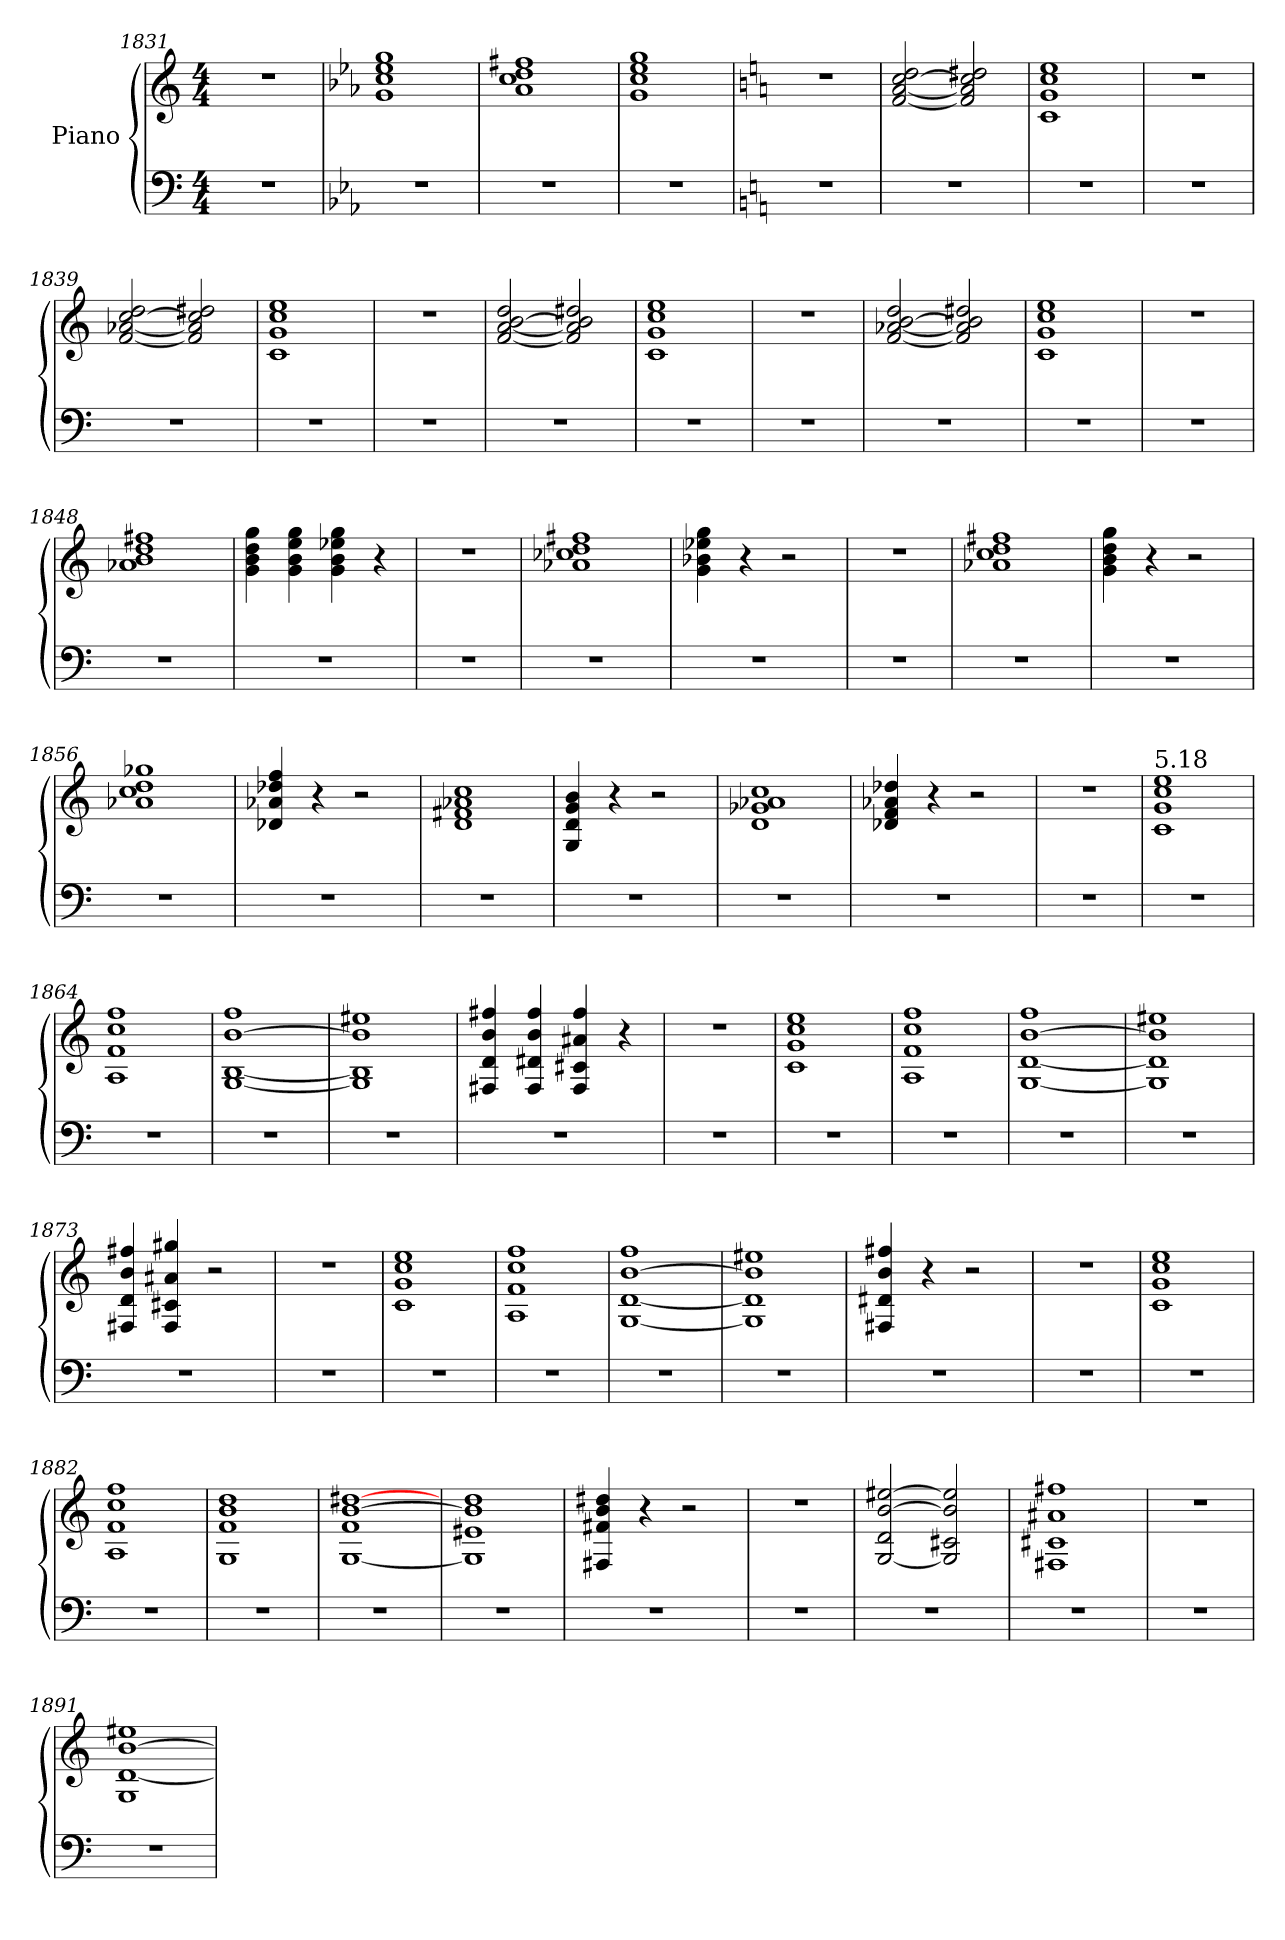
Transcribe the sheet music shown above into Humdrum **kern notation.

**kern	**kern
*part1	*part1
*staff2	*staff1
*I"Piano	*
*clefF4	*clefG2
*k[]	*k[]
*C:	*C:
*M4/4	*M4/4
=1831	=1831
1r	1r
=1832	=1832
*k[b-e-a-]	*k[b-e-a-]
*E-:	*E-:
1r	1g 1cc 1ee- 1gg
=1833	=1833
1r	1a- 1cc 1dd 1ff#X
=1834	=1834
1r	1g 1cc 1ee- 1gg
=1835	=1835
*k[]	*k[]
*C:	*C:
1r	1r
!!LO:PB:g=z
=1836	=1836
1r	[2f/ [2a/ [2cc/ 2dd/
.	2f/] 2a/] 2cc/] 2dd#X/
=1837	=1837
1r	1c 1g 1cc 1ee
=1838	=1838
1r	1r
=1839	=1839
1r	[2f/ [2a-X/ [2cc/ 2dd/
.	2f/] 2a-/] 2cc/] 2dd#X/
=1840	=1840
1r	1c 1g 1cc 1ee
=1841	=1841
1r	1r
=1842	=1842
1r	[2f/ [2a/ [2b/ 2dd/
.	2f/] 2a/] 2b/] 2dd#X/
=1843	=1843
1r	1c 1g 1cc 1ee
!!LO:LB:g=z
=1844	=1844
1r	1r
=1845	=1845
1r	[2f/ [2a-X/ [2b/ 2dd/
.	2f/] 2a-/] 2b/] 2dd#X/
=1846	=1846
1r	1c 1g 1cc 1ee
=1847	=1847
1r	1r
=1848	=1848
1r	1a-X 1b 1dd 1ff#X
=1849	=1849
1r	4g\ 4b\ 4dd\ 4gg\
.	4g\ 4b\ 4ee\ 4gg\
.	4g\ 4b\ 4ee-X\ 4gg\
.	4r
=1850	=1850
1r	1r
!!LO:LB:g=z
=1851	=1851
1r	1a-X 1cc-X 1dd 1ff#X
=1852	=1852
1r	4g\ 4b-X\ 4ee-X\ 4gg\
.	4r
.	2r
=1853	=1853
1r	1r
=1854	=1854
1r	1a-X 1cc 1dd 1ff#X
=1855	=1855
1r	4g\ 4b\ 4dd\ 4gg\
.	4r
.	2r
=1856	=1856
1r	1a-X 1cc 1dd 1gg-X
!!LO:LB:g=z
=1857	=1857
1r	4d-X/ 4a-X/ 4dd-X/ 4ff/
.	4r
.	2r
=1858	=1858
1r	1d 1f#X 1a-X 1cc
=1859	=1859
1r	4G/ 4d/ 4g/ 4b/
.	4r
.	2r
=1860	=1860
1r	1d 1g-X 1a-X 1cc
=1861	=1861
1r	4d-X/ 4f/ 4a-X/ 4dd-X/
.	4r
.	2r
=1862	=1862
1r	1r
!!LO:LB:g=z
=1863	=1863
!	!LO:TX:a:t=5.18
1r	1c 1g 1cc 1ee
=1864	=1864
1r	1A 1f 1cc 1ff
=1865	=1865
1r	[1G [1B [1b 1ff
=1866	=1866
1r	1G] 1B] 1b] 1ee#X
=1867	=1867
1r	4F#X/ 4d/ 4b/ 4ff#X/
.	4F#/ 4d#X/ 4b/ 4ff#/
.	4F#/ 4c#X/ 4a#X/ 4ff#/
.	4r
=1868	=1868
1r	1r
=1869	=1869
1r	1c 1g 1cc 1ee
!!LO:PB:g=z
=1870	=1870
1r	1A 1f 1cc 1ff
=1871	=1871
1r	[1G [1d [1b 1ff
=1872	=1872
1r	1G] 1d] 1b] 1ee#X
=1873	=1873
1r	4F#X/ 4d/ 4b/ 4ff#X/
.	4F#/ 4c#X/ 4a#X/ 4gg#X/
.	2r
=1874	=1874
1r	1r
=1875	=1875
1r	1c 1g 1cc 1ee
=1876	=1876
1r	1A 1f 1cc 1ff
=1877	=1877
1r	[1G [1d [1b 1ff
!!LO:LB:g=z
=1878	=1878
1r	1G] 1d] 1b] 1ee#X
=1879	=1879
1r	4F#X/ 4d#X/ 4b/ 4ff#X/
.	4r
.	2r
=1880	=1880
1r	1r
=1881	=1881
1r	1c 1g 1cc 1ee
=1882	=1882
1r	1A 1f 1cc 1ff
=1883	=1883
1r	1G 1f 1b 1dd
=1884	=1884
1r	[1G 1f [1b [1dd#X
!!LO:LB:g=z
=1885	=1885
1r	1G] 1e#X 1b] 1dd
=1886	=1886
1r	4F#X/ 4f#X/ 4b/ 4dd#X/
.	4r
.	2r
=1887	=1887
1r	1r
=1888	=1888
1r	[2G/ 2d/ [2b/ [2ee#X/
.	2G/] 2c#X/ 2b/] 2ee#/]
=1889	=1889
1r	1F#X 1c#X 1a#X 1ff#X
=1890	=1890
1r	1r
=1891	=1891
1r	1G [1d [1b 1ee#X
=	=
*-	*-
